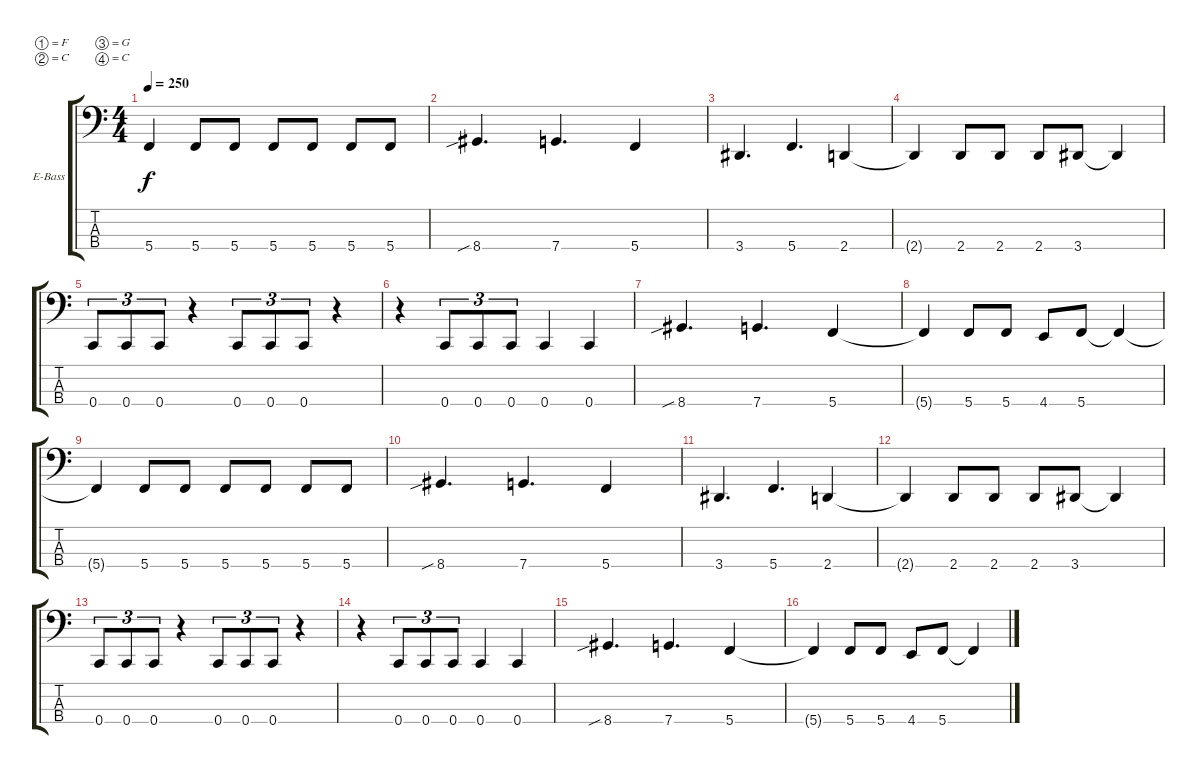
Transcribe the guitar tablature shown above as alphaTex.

\defaultSystemsLayout 4
\bracketExtendMode groupsimilarinstruments
\firstSystemTrackNameOrientation horizontal
\otherSystemsTrackNameOrientation horizontal
\track ("Electric Bass" "E-Bass") {instrument electricbassfinger}
\staff {score tabs}
\tuning (F2 C2 G1 C1)
\ts (4 4)
\tempo 250
\clef f4
\ks c
5.4{t}.4{dy f} 5.4.8 5.4.8 5.4.8 5.4.8 5.4.8 5.4.8 |
8.4{sib}.4{d} 7.4.4{d} 5.4.4 |
3.4.4{d} 5.4.4{d} 2.4.4 |
2.4{t}.4 2.4.8 2.4.8 2.4.8 3.4.8 3.4{t}.4 |
0.4.8{tu (3 2)} 0.4.8{tu (3 2)} 0.4.8{tu (3 2)} r.4 0.4.8{tu (3 2)} 0.4.8{tu (3 2)} 0.4.8{tu (3 2)} r.4 |
r.4 0.4.8{tu (3 2)} 0.4.8{tu (3 2)} 0.4.8{tu (3 2)} 0.4.4 0.4.4 |
8.4{sib}.4{d} 7.4.4{d} 5.4.4 |
5.4{t}.4 5.4.8 5.4.8 4.4.8 5.4.8 5.4{t}.4 |
5.4{t}.4 5.4.8 5.4.8 5.4.8 5.4.8 5.4.8 5.4.8 |
8.4{sib}.4{d} 7.4.4{d} 5.4.4 |
3.4.4{d} 5.4.4{d} 2.4.4 |
2.4{t}.4 2.4.8 2.4.8 2.4.8 3.4.8 3.4{t}.4 |
0.4.8{tu (3 2)} 0.4.8{tu (3 2)} 0.4.8{tu (3 2)} r.4 0.4.8{tu (3 2)} 0.4.8{tu (3 2)} 0.4.8{tu (3 2)} r.4 |
r.4 0.4.8{tu (3 2)} 0.4.8{tu (3 2)} 0.4.8{tu (3 2)} 0.4.4 0.4.4 |
8.4{sib}.4{d} 7.4.4{d} 5.4.4 |
5.4{t}.4 5.4.8 5.4.8 4.4.8 5.4.8 5.4{t}.4
